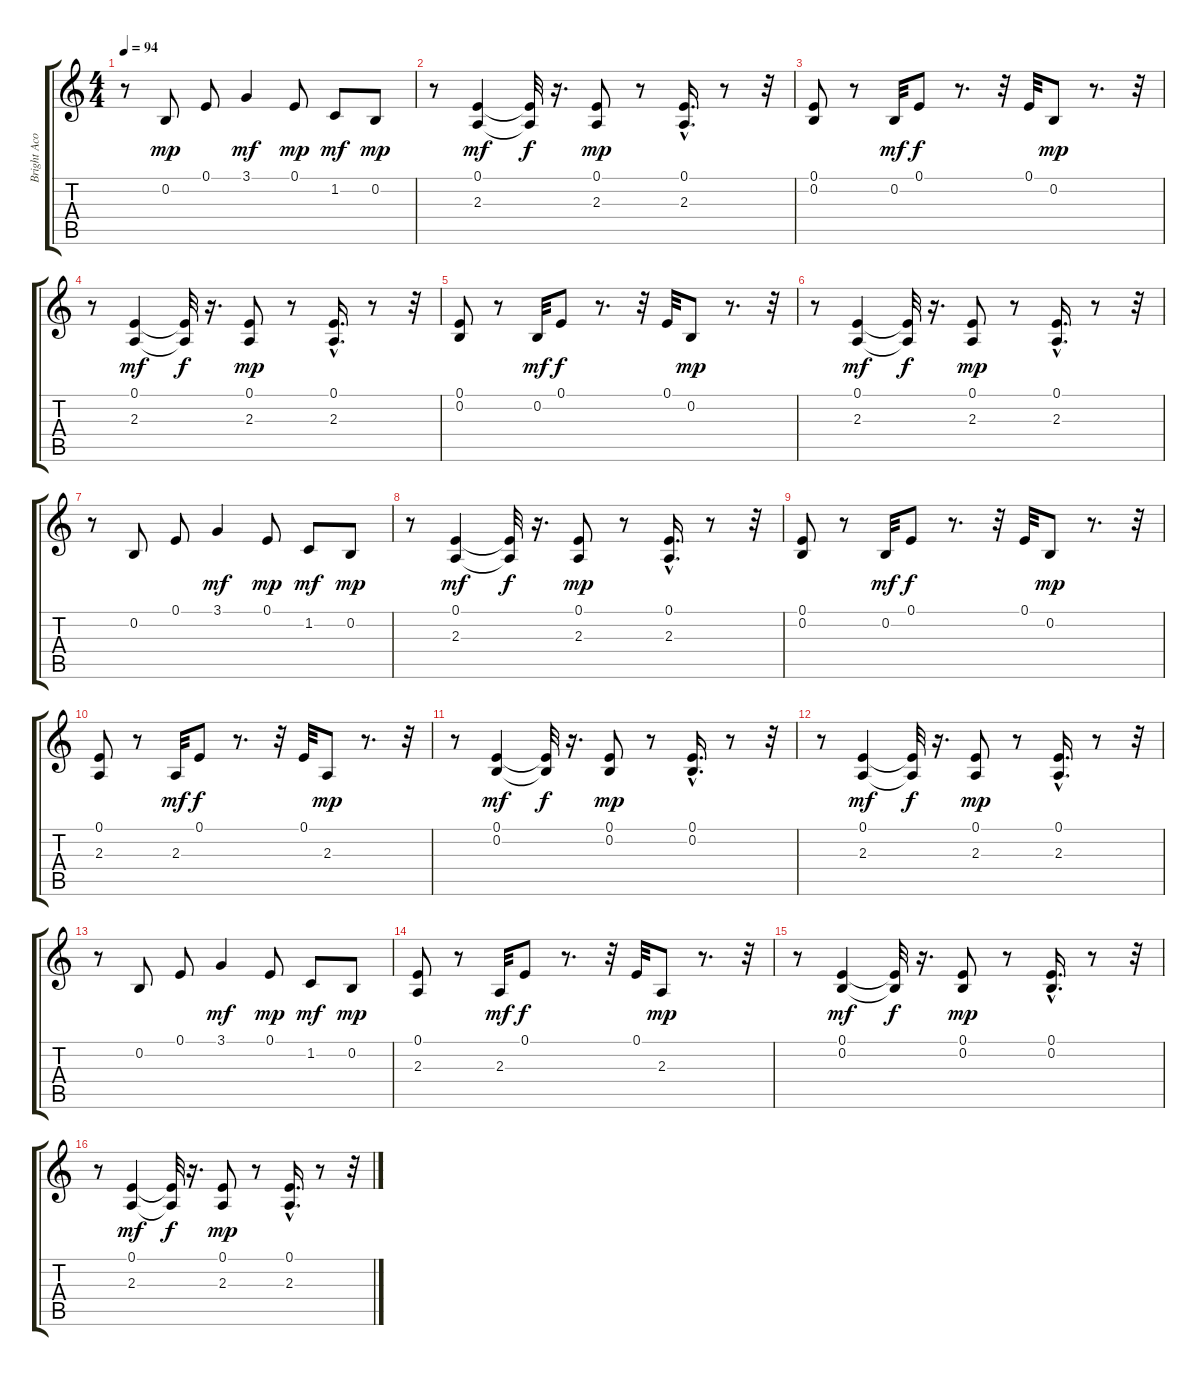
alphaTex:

\track ("Bright Acoustic Piano" "Bright Aco") {instrument brightacousticpiano}
\staff {score tabs}
\tuning (E4 B3 G3 D3 A2 E2) {hide}
\ts (4 4)
\tempo 94
\clef g2
\ks c
r.8{dy mf} 0.2.8{dy mp} 0.1.8 3.1.4{dy mf} 0.1.8{dy mp} 1.2.8{dy mf} 0.2.8{dy mp} |
r.8 (0.1 2.3).4{dy mf} (0.1{t} 2.3{t}).32{dy f} r.16{d} (0.1 2.3).8{dy mp} r.8 (0.1{hac} 2.3{hac}).16{d} r.8 r.32 |
(0.1 0.2).8 r.8 0.2.32{dy mf} 0.1.8{dy f} r.8{d} r.32 0.1.32 0.2.8{dy mp} r.8{d} r.32 |
r.8 (0.1 2.3).4{dy mf} (0.1{t} 2.3{t}).32{dy f} r.16{d} (0.1 2.3).8{dy mp} r.8 (0.1{hac} 2.3{hac}).16{d} r.8 r.32 |
(0.1 0.2).8 r.8 0.2.32{dy mf} 0.1.8{dy f} r.8{d} r.32 0.1.32 0.2.8{dy mp} r.8{d} r.32 |
r.8 (0.1 2.3).4{dy mf} (0.1{t} 2.3{t}).32{dy f} r.16{d} (0.1 2.3).8{dy mp} r.8 (0.1{hac} 2.3{hac}).16{d} r.8 r.32 |
r.8 0.2.8 0.1.8 3.1.4{dy mf} 0.1.8{dy mp} 1.2.8{dy mf} 0.2.8{dy mp} |
r.8 (0.1 2.3).4{dy mf} (0.1{t} 2.3{t}).32{dy f} r.16{d} (0.1 2.3).8{dy mp} r.8 (0.1{hac} 2.3{hac}).16{d} r.8 r.32 |
(0.1 0.2).8 r.8 0.2.32{dy mf} 0.1.8{dy f} r.8{d} r.32 0.1.32 0.2.8{dy mp} r.8{d} r.32 |
(0.1 2.3).8 r.8 2.3.32{dy mf} 0.1.8{dy f} r.8{d} r.32 0.1.32 2.3.8{dy mp} r.8{d} r.32 |
r.8 (0.1 0.2).4{dy mf} (0.1{t} 0.2{t}).32{dy f} r.16{d} (0.1 0.2).8{dy mp} r.8 (0.1{hac} 0.2{hac}).16{d} r.8 r.32 |
r.8 (0.1 2.3).4{dy mf} (0.1{t} 2.3{t}).32{dy f} r.16{d} (0.1 2.3).8{dy mp} r.8 (0.1{hac} 2.3{hac}).16{d} r.8 r.32 |
r.8 0.2.8 0.1.8 3.1.4{dy mf} 0.1.8{dy mp} 1.2.8{dy mf} 0.2.8{dy mp} |
(0.1 2.3).8 r.8 2.3.32{dy mf} 0.1.8{dy f} r.8{d} r.32 0.1.32 2.3.8{dy mp} r.8{d} r.32 |
r.8 (0.1 0.2).4{dy mf} (0.1{t} 0.2{t}).32{dy f} r.16{d} (0.1 0.2).8{dy mp} r.8 (0.1{hac} 0.2{hac}).16{d} r.8 r.32 |
r.8 (0.1 2.3).4{dy mf} (0.1{t} 2.3{t}).32{dy f} r.16{d} (0.1 2.3).8{dy mp} r.8 (0.1{hac} 2.3{hac}).16{d} r.8 r.32
